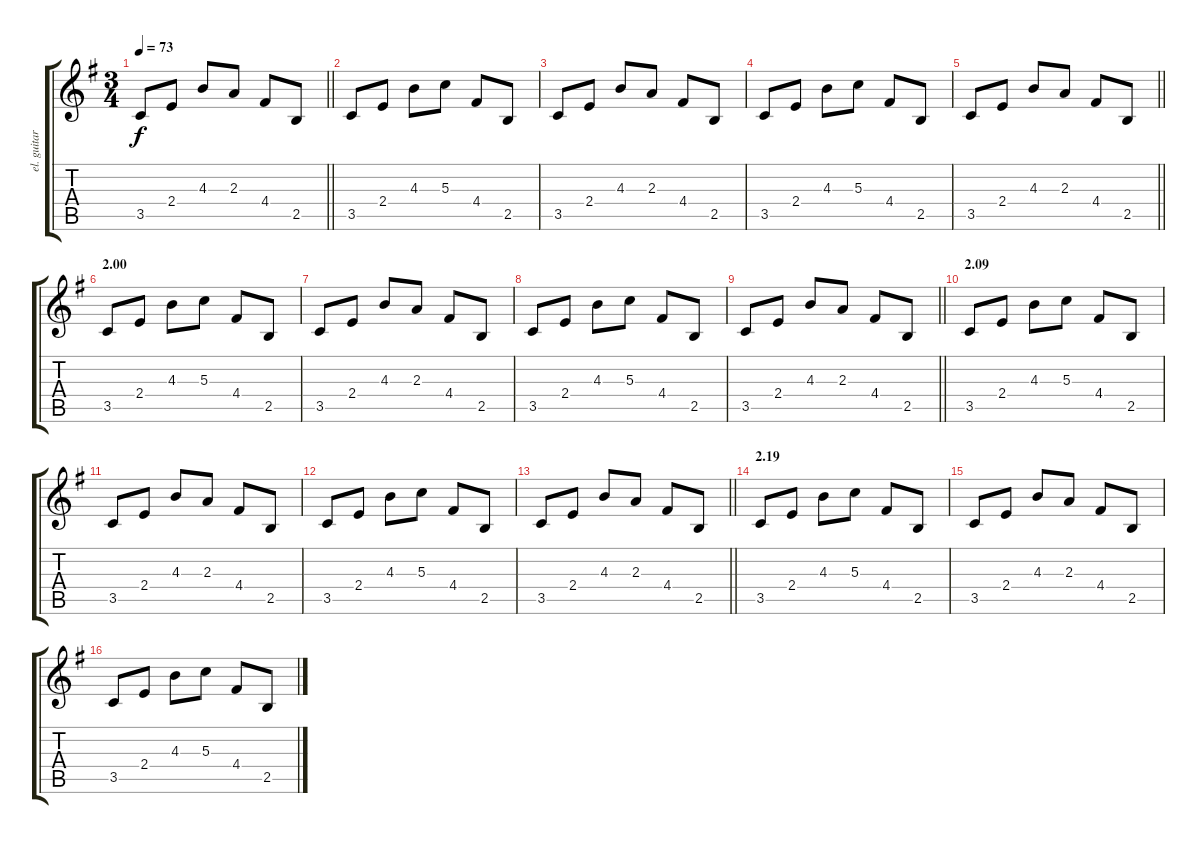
\track ("el. guitar 2" "el. guitar") {instrument overdrivenguitar}
\staff {score tabs}
\tuning (E4 B3 G3 D3 A2 E2) {hide}
\ts (3 4)
\tempo 73
\clef g2
\barLineRight lightlight
\ks g
3.5.8{dy f} 2.4.8 4.3.8 2.3.8 4.4.8 2.5.8 |
3.5.8 2.4.8 4.3.8 5.3.8 4.4.8 2.5.8 |
3.5.8 2.4.8 4.3.8 2.3.8 4.4.8 2.5.8 |
3.5.8 2.4.8 4.3.8 5.3.8 4.4.8 2.5.8 |
\barLineRight lightlight
3.5.8 2.4.8 4.3.8 2.3.8 4.4.8 2.5.8 |
\section ("" "2.00")
3.5.8 2.4.8 4.3.8 5.3.8 4.4.8 2.5.8 |
3.5.8 2.4.8 4.3.8 2.3.8 4.4.8 2.5.8 |
3.5.8 2.4.8 4.3.8 5.3.8 4.4.8 2.5.8 |
\barLineRight lightlight
3.5.8 2.4.8 4.3.8 2.3.8 4.4.8 2.5.8 |
\section ("" "2.09")
3.5.8 2.4.8 4.3.8 5.3.8 4.4.8 2.5.8 |
3.5.8 2.4.8 4.3.8 2.3.8 4.4.8 2.5.8 |
3.5.8 2.4.8 4.3.8 5.3.8 4.4.8 2.5.8 |
\barLineRight lightlight
3.5.8 2.4.8 4.3.8 2.3.8 4.4.8 2.5.8 |
\section ("" "2.19")
3.5.8 2.4.8 4.3.8 5.3.8 4.4.8 2.5.8 |
3.5.8 2.4.8 4.3.8 2.3.8 4.4.8 2.5.8 |
3.5.8 2.4.8 4.3.8 5.3.8 4.4.8 2.5.8
